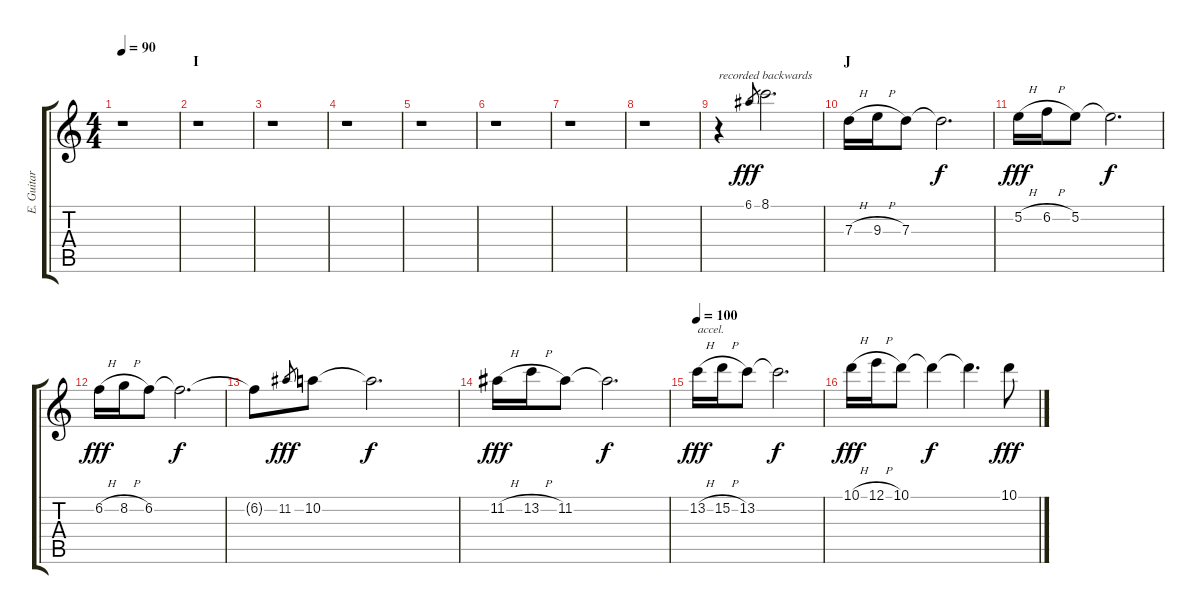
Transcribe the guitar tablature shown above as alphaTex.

\track ("E. Guitar 3" "E. Guitar ") {instrument distortionguitar}
\staff {score tabs}
\tuning (E4 B3 G3 D3 A2 E2) {hide}
\ts (4 4)
\tempo 90
\clef g2
\ks c
r.1{dy fff} |
\section ("" "I")
r.1 |
r.1 |
r.1 |
r.1 |
r.1 |
r.1 |
r.1 |
r.4{txt "recorded backwards"} 6.1.8{gr} 8.1.2{d} |
\section ("" "J")
7.3{h}.16 9.3{h}.16 7.3.8 7.3{t}.2{d dy f} |
5.2{h}.16{dy fff} 6.2{h}.16 5.2.8 5.2{t}.2{d dy f} |
6.2{h}.16{dy fff} 8.2{h}.16 6.2.8 6.2{t}.2{d dy f} |
6.2{t}.8 11.2.8{gr dy fff} 10.2.8 10.2{t}.2{d dy f} |
11.2{h}.16{dy fff} 13.2{h}.16 11.2.8 11.2{t}.2{d dy f} |
\tempo 100
13.2{h}.16{txt "accel." dy fff} 15.2{h}.16 13.2.8 13.2{t}.2{d dy f} |
10.1{h}.16{dy fff} 12.1{h}.16 10.1.8 10.1{t}.4{dy f} 10.1{t}.4{d} 10.1.8{dy fff}
